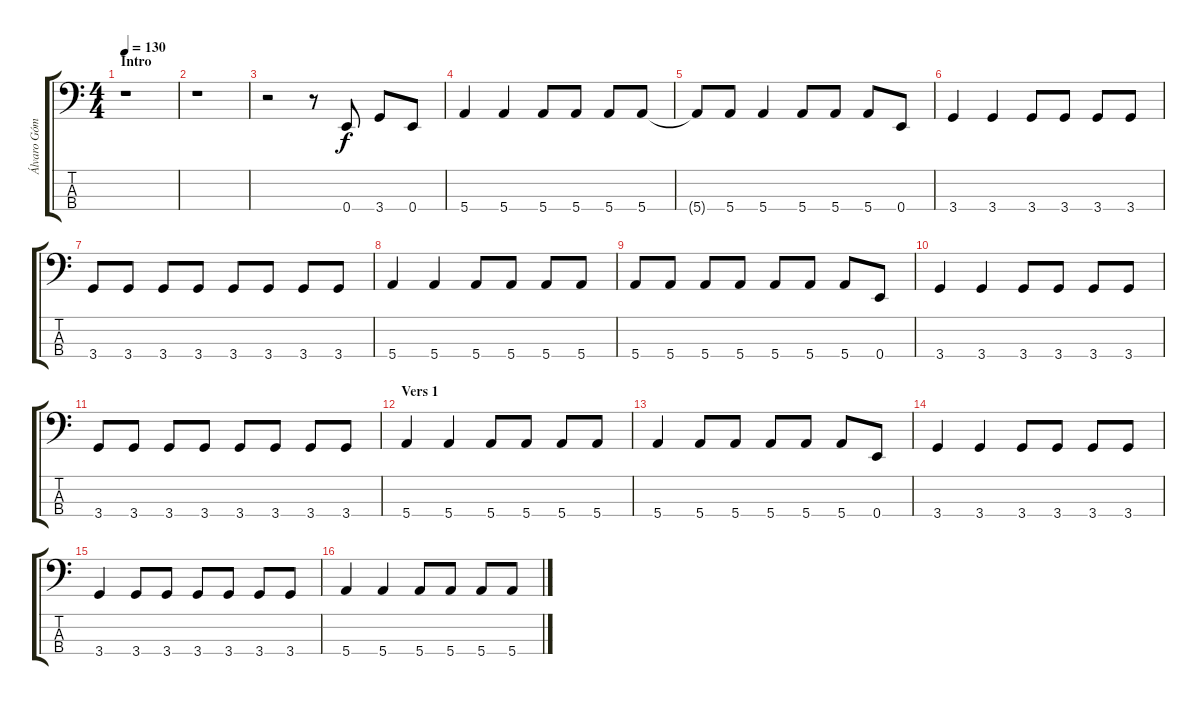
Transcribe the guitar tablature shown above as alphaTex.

\track ("Álvaro Gómez (Baix)" "Álvaro Góm") {instrument electricbassfinger}
\staff {score tabs}
\tuning (G2 D2 A1 E1) {hide}
\ts (4 4)
\section ("" "Intro")
\tempo 130
\clef f4
\ks c
r.1{dy f instrument electricbassfinger} |
r.1 |
r.2 r.8 0.4.8 3.4.8 0.4.8 |
5.4.4 5.4.4 5.4.8 5.4.8 5.4.8 5.4.8 |
5.4{t}.8 5.4.8 5.4.4 5.4.8 5.4.8 5.4.8 0.4.8 |
3.4.4 3.4.4 3.4.8 3.4.8 3.4.8 3.4.8 |
3.4.8 3.4.8 3.4.8 3.4.8 3.4.8 3.4.8 3.4.8 3.4.8 |
5.4.4 5.4.4 5.4.8 5.4.8 5.4.8 5.4.8 |
5.4.8 5.4.8 5.4.8 5.4.8 5.4.8 5.4.8 5.4.8 0.4.8 |
3.4.4 3.4.4 3.4.8 3.4.8 3.4.8 3.4.8 |
3.4.8 3.4.8 3.4.8 3.4.8 3.4.8 3.4.8 3.4.8 3.4.8 |
\section ("" "Vers 1")
5.4.4 5.4.4 5.4.8 5.4.8 5.4.8 5.4.8 |
5.4.4 5.4.8 5.4.8 5.4.8 5.4.8 5.4.8 0.4.8 |
3.4.4 3.4.4 3.4.8 3.4.8 3.4.8 3.4.8 |
3.4.4 3.4.8 3.4.8 3.4.8 3.4.8 3.4.8 3.4.8 |
5.4.4 5.4.4 5.4.8 5.4.8 5.4.8 5.4.8
